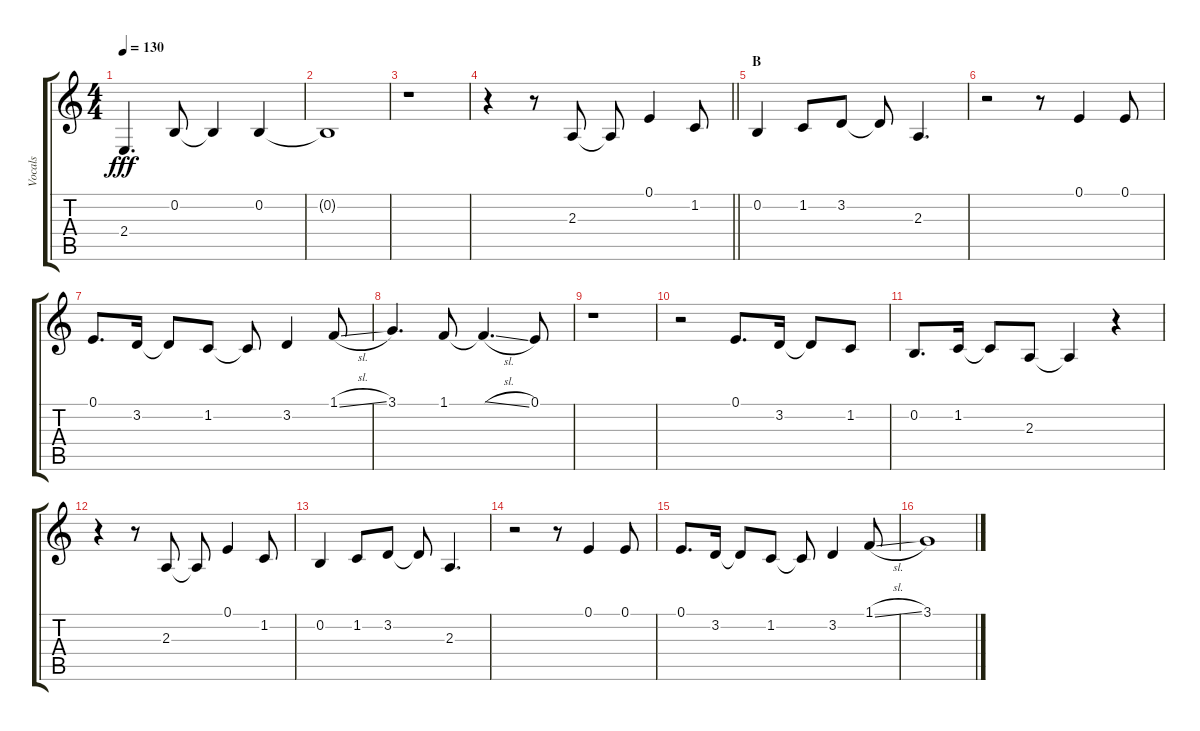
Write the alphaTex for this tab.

\track ("Vocals" "Vocals") {instrument voiceoohs}
\staff {score tabs}
\tuning (E4 B3 G3 D3 A2 E2) {hide}
\ts (4 4)
\tempo 130
\clef g2
\ks c
2.4.4{d dy fff} 0.2.8 0.2{t}.4 0.2.4 |
0.2{t}.1 |
r.1 |
\barLineRight lightlight
r.4 r.8 2.3.8 2.3{t}.8 0.1.4 1.2.8 |
\section ("" "B")
0.2.4 1.2.8 3.2.8 3.2{t}.8 2.3.4{d} |
r.2 r.8 0.1.4 0.1.8 |
0.1.8{d} 3.2.16 3.2{t}.8 1.2.8 1.2{t}.8 3.2.4 1.1{sl}.8 |
3.1.4{d} 1.1.8 1.1{sl t}.4{d} 0.1.8 |
r.1 |
r.2 0.1.8{d} 3.2.16 3.2{t}.8 1.2.8 |
0.2.8{d} 1.2.16 1.2{t}.8 2.3.8 2.3{t}.4 r.4 |
r.4 r.8 2.3.8 2.3{t}.8 0.1.4 1.2.8 |
0.2.4 1.2.8 3.2.8 3.2{t}.8 2.3.4{d} |
r.2 r.8 0.1.4 0.1.8 |
0.1.8{d} 3.2.16 3.2{t}.8 1.2.8 1.2{t}.8 3.2.4 1.1{sl}.8 |
3.1.1
